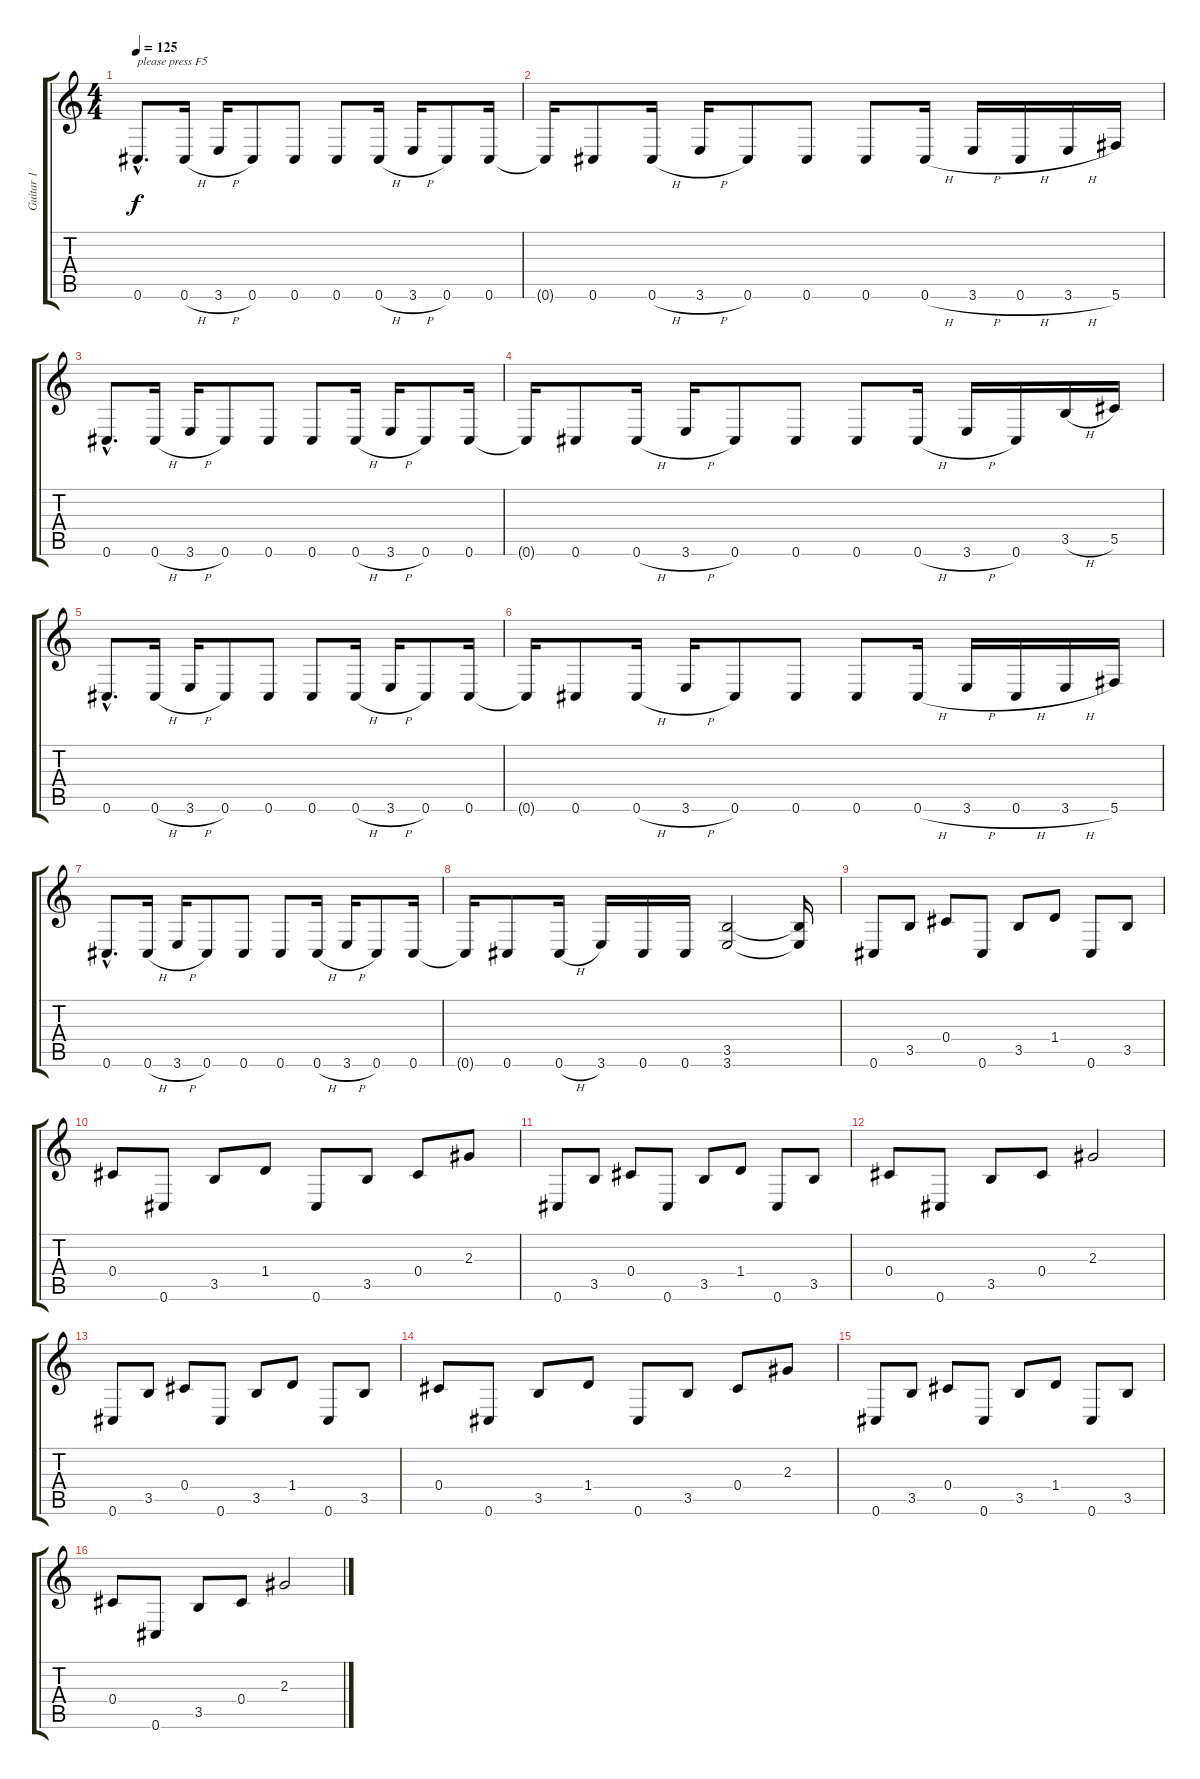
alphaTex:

\track ("Guitar 1" "Guitar 1") {instrument distortionguitar}
\staff {score tabs}
\tuning (Eb4 Bb3 Gb3 Db3 Ab2 Db2) {hide}
\ts (4 4)
\tempo 125
\clef g2
\ks c
0.6{hac}.8{d txt "please press F5" dy f volume 14 instrument distortionguitar} 0.6{h}.16 3.6{h}.16 0.6.8 0.6.8 0.6.8 0.6{h}.16 3.6{h}.16 0.6.8 0.6.16 |
0.6{t}.16 0.6.8 0.6{h}.16 3.6{h}.16 0.6.8 0.6.8 0.6.8 0.6{h}.16 3.6{h}.16 0.6{h}.16 3.6{h}.16 5.6.16 |
0.6{hac}.8{d} 0.6{h}.16 3.6{h}.16 0.6.8 0.6.8 0.6.8 0.6{h}.16 3.6{h}.16 0.6.8 0.6.16 |
0.6{t}.16 0.6.8 0.6{h}.16 3.6{h}.16 0.6.8 0.6.8 0.6.8 0.6{h}.16 3.6{h}.16 0.6.16 3.5{h}.16 5.5.16 |
0.6{hac}.8{d} 0.6{h}.16 3.6{h}.16 0.6.8 0.6.8 0.6.8 0.6{h}.16 3.6{h}.16 0.6.8 0.6.16 |
0.6{t}.16 0.6.8 0.6{h}.16 3.6{h}.16 0.6.8 0.6.8 0.6.8 0.6{h}.16 3.6{h}.16 0.6{h}.16 3.6{h}.16 5.6.16 |
0.6{hac}.8{d} 0.6{h}.16 3.6{h}.16 0.6.8 0.6.8 0.6.8 0.6{h}.16 3.6{h}.16 0.6.8 0.6.16 |
0.6{t}.16 0.6.8 0.6{h}.16 3.6.16 0.6.16 0.6.16 (3.5 3.6).2 (3.5{t} 3.6{t}).16 |
0.6.8{volume 13 instrument acousticguitarsteel} 3.5.8 0.4.8 0.6.8 3.5.8 1.4.8 0.6.8 3.5.8 |
0.4.8 0.6.8 3.5.8 1.4.8 0.6.8 3.5.8 0.4.8 2.3.8 |
0.6.8 3.5.8 0.4.8 0.6.8 3.5.8 1.4.8 0.6.8 3.5.8 |
0.4.8 0.6.8 3.5.8 0.4.8 2.3.2 |
0.6.8 3.5.8 0.4.8 0.6.8 3.5.8 1.4.8 0.6.8 3.5.8 |
0.4.8 0.6.8 3.5.8 1.4.8 0.6.8 3.5.8 0.4.8 2.3.8 |
0.6.8 3.5.8 0.4.8 0.6.8 3.5.8 1.4.8 0.6.8 3.5.8 |
0.4.8 0.6.8 3.5.8 0.4.8 2.3.2
